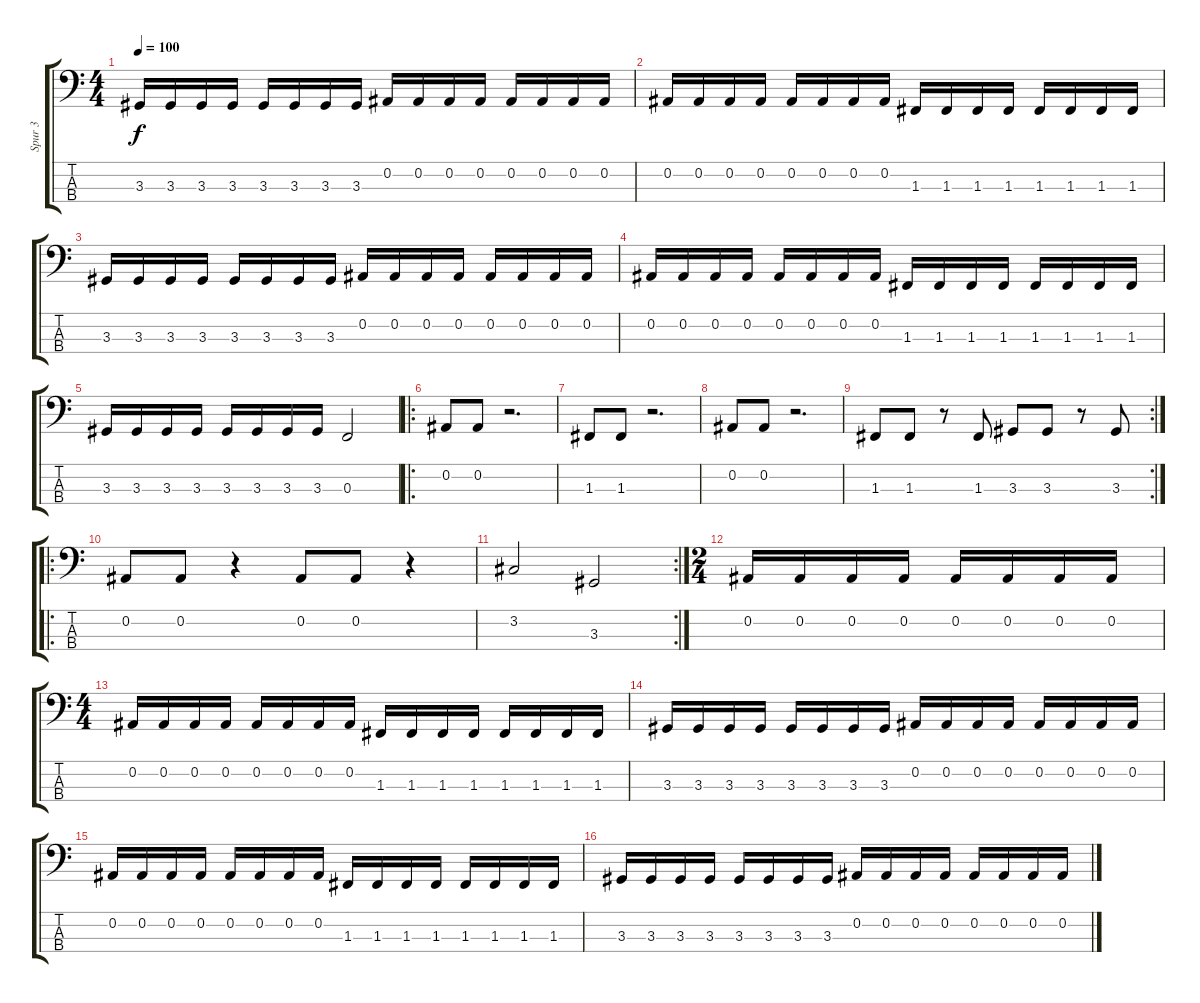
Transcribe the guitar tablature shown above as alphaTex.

\track ("Spur 3" "Spur 3") {instrument slapbass2}
\staff {score tabs}
\tuning (Eb2 Bb1 F1 Bb0) {hide}
\ts (4 4)
\tempo 100
\clef f4
\ks c
3.3.16{dy f} 3.3.16 3.3.16 3.3.16 3.3.16 3.3.16 3.3.16 3.3.16 0.2.16 0.2.16 0.2.16 0.2.16 0.2.16 0.2.16 0.2.16 0.2.16 |
0.2.16 0.2.16 0.2.16 0.2.16 0.2.16 0.2.16 0.2.16 0.2.16 1.3.16 1.3.16 1.3.16 1.3.16 1.3.16 1.3.16 1.3.16 1.3.16 |
3.3.16 3.3.16 3.3.16 3.3.16 3.3.16 3.3.16 3.3.16 3.3.16 0.2.16 0.2.16 0.2.16 0.2.16 0.2.16 0.2.16 0.2.16 0.2.16 |
0.2.16 0.2.16 0.2.16 0.2.16 0.2.16 0.2.16 0.2.16 0.2.16 1.3.16 1.3.16 1.3.16 1.3.16 1.3.16 1.3.16 1.3.16 1.3.16 |
3.3.16 3.3.16 3.3.16 3.3.16 3.3.16 3.3.16 3.3.16 3.3.16 0.3.2 |
\ro
0.2.8 0.2.8 r.2{d} |
1.3.8 1.3.8 r.2{d} |
0.2.8 0.2.8 r.2{d} |
\rc 2
1.3.8 1.3.8 r.8 1.3.8 3.3.8 3.3.8 r.8 3.3.8 |
\ro
0.2.8 0.2.8 r.4 0.2.8 0.2.8 r.4 |
\rc 2
3.2.2 3.3.2 |
\ts (2 4)
0.2.16 0.2.16 0.2.16 0.2.16 0.2.16 0.2.16 0.2.16 0.2.16 |
\ts (4 4)
0.2.16 0.2.16 0.2.16 0.2.16 0.2.16 0.2.16 0.2.16 0.2.16 1.3.16 1.3.16 1.3.16 1.3.16 1.3.16 1.3.16 1.3.16 1.3.16 |
3.3.16 3.3.16 3.3.16 3.3.16 3.3.16 3.3.16 3.3.16 3.3.16 0.2.16 0.2.16 0.2.16 0.2.16 0.2.16 0.2.16 0.2.16 0.2.16 |
0.2.16 0.2.16 0.2.16 0.2.16 0.2.16 0.2.16 0.2.16 0.2.16 1.3.16 1.3.16 1.3.16 1.3.16 1.3.16 1.3.16 1.3.16 1.3.16 |
3.3.16 3.3.16 3.3.16 3.3.16 3.3.16 3.3.16 3.3.16 3.3.16 0.2.16 0.2.16 0.2.16 0.2.16 0.2.16 0.2.16 0.2.16 0.2.16
